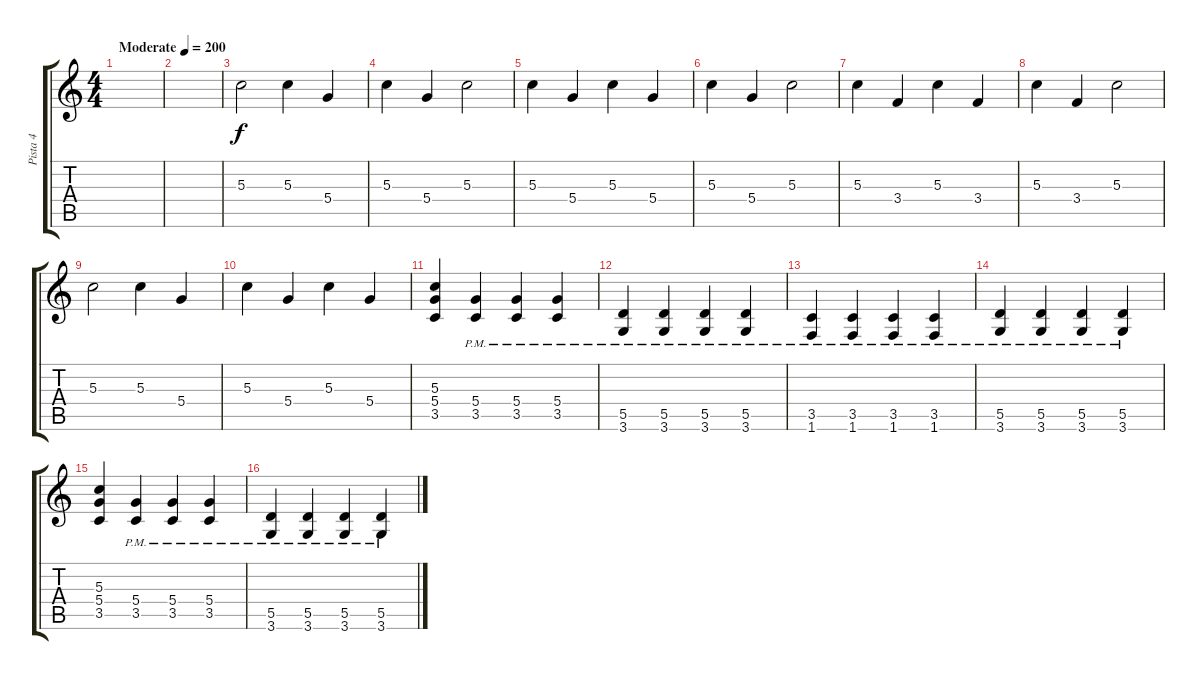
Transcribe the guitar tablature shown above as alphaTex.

\track ("Pista 4" "Pista 4") {instrument distortionguitar}
\staff {score tabs}
\tuning (E4 B3 G3 D3 A2 E2) {hide}
\ts (4 4)
\tempo (200 "Moderate")
\clef g2
\ks c
|
|
5.3.2 5.3.4 5.4.4 |
5.3.4 5.4.4 5.3.2 |
5.3.4 5.4.4 5.3.4 5.4.4 |
5.3.4 5.4.4 5.3.2 |
5.3.4 3.4.4 5.3.4 3.4.4 |
5.3.4 3.4.4 5.3.2 |
5.3.2 5.3.4 5.4.4 |
5.3.4 5.4.4 5.3.4 5.4.4 |
(5.3 5.4 3.5).4 (5.4{pm} 3.5{pm}).4 (5.4{pm} 3.5{pm}).4 (5.4{pm} 3.5{pm}).4 |
(5.5{pm} 3.6{pm}).4 (5.5{pm} 3.6{pm}).4 (5.5{pm} 3.6{pm}).4 (5.5{pm} 3.6{pm}).4 |
(3.5{pm} 1.6{pm}).4 (3.5{pm} 1.6{pm}).4 (3.5{pm} 1.6{pm}).4 (3.5{pm} 1.6{pm}).4 |
(5.5{pm} 3.6{pm}).4 (5.5{pm} 3.6{pm}).4 (5.5{pm} 3.6{pm}).4 (5.5{pm} 3.6{pm}).4 |
(5.3 5.4 3.5).4 (5.4{pm} 3.5{pm}).4 (5.4{pm} 3.5{pm}).4 (5.4{pm} 3.5{pm}).4 |
(5.5{pm} 3.6{pm}).4 (5.5{pm} 3.6{pm}).4 (5.5{pm} 3.6{pm}).4 (5.5{pm} 3.6{pm}).4
